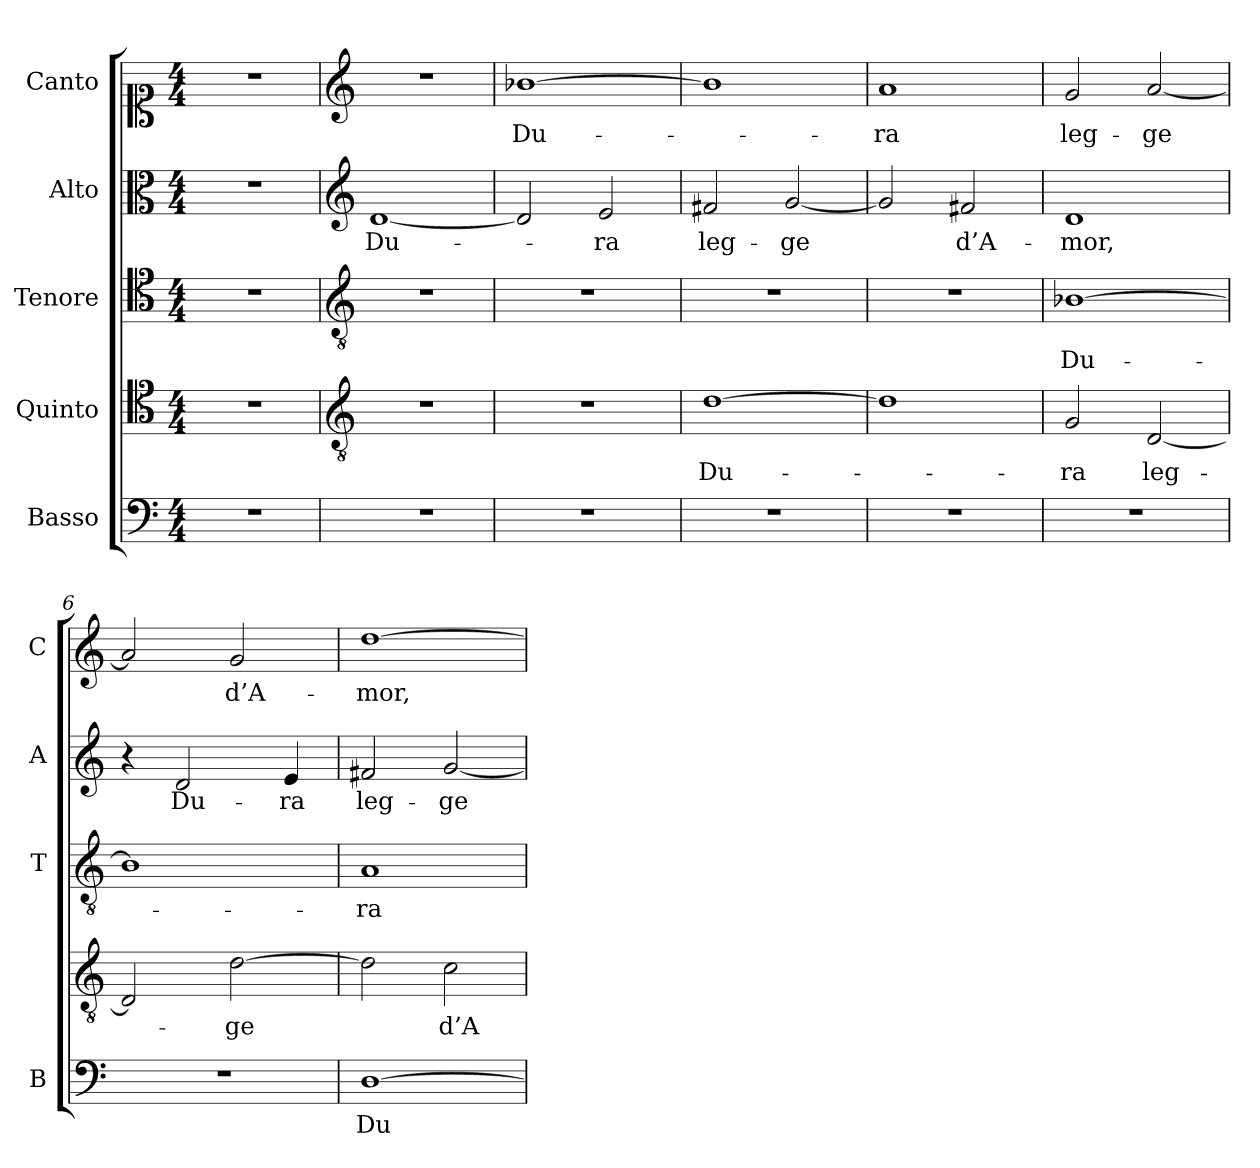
**kern	**text	**kern	**text	**kern	**text	**kern	**text	**kern	**text
*part5	*part5	*part4	*part4	*part3	*part3	*part2	*part2	*part1	*part1
*staff5	*staff5	*staff4	*staff4	*staff3	*staff3	*staff2	*staff2	*staff1	*staff1
*I"Basso	*	*I"Quinto	*	*I"Tenore	*	*I"Alto	*	*I"Canto	*
*I'B	*	*	*	*I'T	*	*I'A	*	*I'C	*
*clefF4	*	*clefC4	*	*clefC4	*	*clefC3	*	*clefC1	*
*k[]	*	*k[]	*	*k[]	*	*k[]	*	*k[]	*
*C:	*	*C:	*	*C:	*	*C:	*	*C:	*
*M4/4	*	*M4/4	*	*M4/4	*	*M4/4	*	*M4/4	*
=	=	=	=	=	=	=	=	=	=
1r	.	1r	.	1r	.	1r	.	1r	.
=1	=1	=1	=1	=1	=1	=1	=1	=1	=1
*	*	*clefGv2	*	*clefGv2	*	*clefG2	*	*clefG2	*
!	!	!	!	!	!	!	!LO:LY:b	!	!
1r	.	1r	.	1r	.	[1d	Du-	1r	.
=2	=2	=2	=2	=2	=2	=2	=2	=2	=2
!	!	!	!	!	!	!	!	!	!LO:LY:b
1r	.	1r	.	1r	.	2d/]	.	[1b-X	Du-
!	!	!	!	!	!	!	!LO:LY:b	!	!
.	.	.	.	.	.	2e/	-ra	.	.
=3	=3	=3	=3	=3	=3	=3	=3	=3	=3
!	!	!	!LO:LY:b	!	!	!	!	!	!
!	!	!	!	!	!	!	!LO:LY:b	!	!
1r	.	[1d	Du-	1r	.	2f#X/	leg-	1b-]	.
!	!	!	!	!	!	!	!LO:LY:b	!	!
.	.	.	.	.	.	[2g/	-ge	.	.
=4	=4	=4	=4	=4	=4	=4	=4	=4	=4
!	!	!	!	!	!	!	!	!	!LO:LY:b
1r	.	1d]	.	1r	.	2g/]	.	1a	-ra
!	!	!	!	!	!	!	!LO:LY:b	!	!
.	.	.	.	.	.	2f#X/	d’A-	.	.
=5	=5	=5	=5	=5	=5	=5	=5	=5	=5
!	!	!	!LO:LY:b	!	!	!	!	!	!
!	!	!	!	!	!LO:LY:b	!	!	!	!
!	!	!	!	!	!	!	!LO:LY:b	!	!
!	!	!	!	!	!	!	!	!	!LO:LY:b
1r	.	2G/	-ra	[1B-X	Du-	1d	-mor,	2g/	leg-
!	!	!	!LO:LY:b	!	!	!	!	!	!
!	!	!	!	!	!	!	!	!	!LO:LY:b
.	.	[2D/	leg-	.	.	.	.	[2a/	-ge
=6	=6	=6	=6	=6	=6	=6	=6	=6	=6
1r	.	2D/]	.	1B-]	.	4r	.	2a/]	.
!	!	!	!	!	!	!	!LO:LY:b	!	!
.	.	.	.	.	.	2d/	Du-	.	.
!	!	!	!LO:LY:b	!	!	!	!	!	!
!	!	!	!	!	!	!	!	!	!LO:LY:b
.	.	[2d\	-ge	.	.	.	.	2g/	d’A-
!	!	!	!	!	!	!	!LO:LY:b	!	!
.	.	.	.	.	.	4e/	-ra	.	.
=7	=7	=7	=7	=7	=7	=7	=7	=7	=7
!	!LO:LY:b	!	!	!	!	!	!	!	!
!	!	!	!	!	!LO:LY:b	!	!	!	!
!	!	!	!	!	!	!	!LO:LY:b	!	!
!	!	!	!	!	!	!	!	!	!LO:LY:b
[1D	Du-	2d\]	.	1A	-ra	2f#X/	leg-	[1dd	-mor,
!	!	!	!LO:LY:b	!	!	!	!	!	!
!	!	!	!	!	!	!	!LO:LY:b	!	!
.	.	2c\	d’A-	.	.	[2g/	-ge	.	.
=	=	=	=	=	=	=	=	=	=
*-	*-	*-	*-	*-	*-	*-	*-	*-	*-
